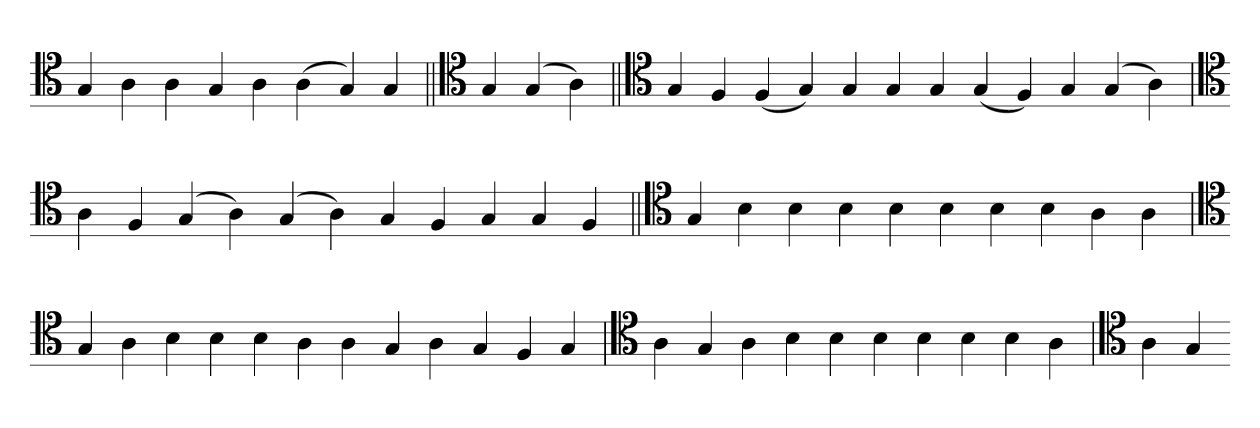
**kern
*part1
*staff1
*clefC4
=
4G
4A
4A
4G
4A
(4A
4G)
4G
=||
*clefC4
4G
(4G
4A)
=||
*clefC4
4G
4F
(4F
4G)
4G
4G
4G
(4G
4F)
4G
(4G
4A)
='
*clefC4
4A
4F
(4G
4A)
(4G
4A)
4G
4F
4G
4G
4F
=||
*clefC4
4G
4B
4B
4B
4B
4B
4B
4B
4A
4A
=`
*clefC4
4G
4A
4B
4B
4B
4A
4A
4G
4A
4G
4F
4G
=
*clefC4
4A
4G
4A
4B
4B
4B
4B
4B
4B
4A
=`
*clefC4
4A
4G
=-
*-
